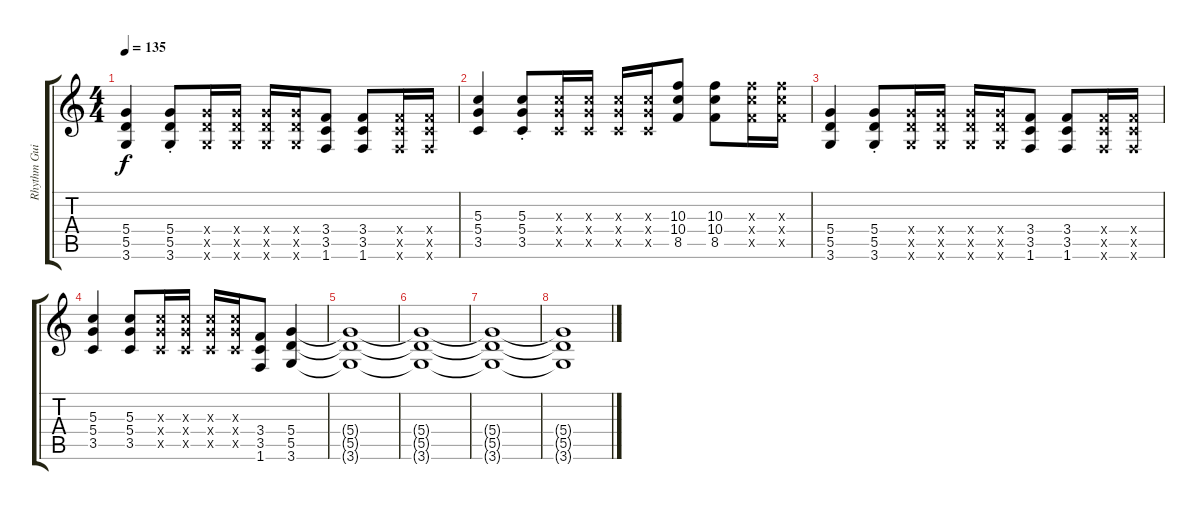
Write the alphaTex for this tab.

\track ("Rhythm Guitar" "Rhythm Gui") {instrument overdrivenguitar}
\staff {score tabs}
\tuning (E4 B3 G3 D3 A2 E2) {hide}
\ts (4 4)
\tempo 135
\clef g2
\ks c
(5.4 5.5 3.6).4{dy f} (5.4{st} 5.5 3.6).8 (5.4{x} 5.5{x} 3.6{x}).16 (5.4{x} 5.5{x} 3.6{x}).16 (5.4{x} 5.5{x} 3.6{x}).16 (5.4{x} 5.5{x} 3.6{x}).16 (3.4 3.5 1.6).8 (3.4 3.5 1.6).8 (3.4{x} 3.5{x} 1.6{x}).16 (3.4{x} 3.5{x} 1.6{x}).16 |
(5.3 5.4 3.5).4 (5.3 5.4 3.5{st}).8 (5.3{x} 5.4{x} 3.5{x}).16 (5.3{x} 5.4{x} 3.5{x}).16 (5.3{x} 5.4{x} 3.5{x}).16 (5.3{x} 5.4{x} 3.5{x}).16 (10.3 10.4 8.5).8 (10.3 10.4 8.5).8 (10.3{x} 10.4{x} 8.5{x}).16 (10.3{x} 10.4{x} 8.5{x}).16 |
(5.4 5.5 3.6).4 (5.4{st} 5.5 3.6).8 (5.4{x} 5.5{x} 3.6{x}).16 (5.4{x} 5.5{x} 3.6{x}).16 (5.4{x} 5.5{x} 3.6{x}).16 (5.4{x} 5.5{x} 3.6{x}).16 (3.4 3.5 1.6).8 (3.4 3.5 1.6).8 (3.4{x} 3.5{x} 1.6{x}).16 (3.4{x} 3.5{x} 1.6{x}).16 |
(5.3 5.4 3.5).4 (5.3 5.4 3.5).8 (5.3{x} 5.4{x} 3.5{x}).16 (5.3{x} 5.4{x} 3.5{x}).16 (5.3{x} 5.4{x} 3.5{x}).16 (5.3{x} 5.4{x} 3.5{x}).16 (3.4 3.5 1.6).8 (5.4 5.5 3.6).4 |
(5.4{t} 5.5{t} 3.6{t}).1 |
(5.4{t} 5.5{t} 3.6{t}).1 |
(5.4{t} 5.5{t} 3.6{t}).1 |
(5.4{t} 5.5{t} 3.6{t}).1
